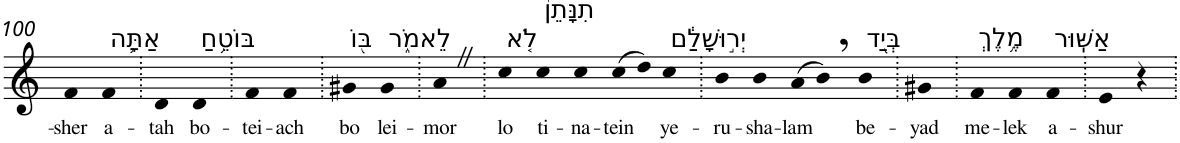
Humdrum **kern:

**kern	**text
*part1	*part1
*staff1	*staff1
*I"Piano	*
*I'Pno	*
!!LO:PB:g=z
*clefG2	*
*k[]	*
=100	=100
!	!LO:LY:b
4f	-sher
!LO:TX:a:t=אַתָּ֛ה	!
!	!LO:LY:b
4f	a-
=101.	=101.
!	!LO:LY:b
4d	-tah
!LO:TX:a:t=בּוֹטֵ֥חַ	!
!	!LO:LY:b
4d	bo-
=102.	=102.
!	!LO:LY:b
4f	-tei-
!	!LO:LY:b
4f	-ach
=103.	=103.
!LO:TX:a:t=בּ֖וֹ	!
!	!LO:LY:b
4g#X	bo
!LO:TX:a:t=לֵאמֹ֑ר	!
!	!LO:LY:b
4g#	lei-
=104.	=104.
!	!LO:LY:b
4aZ	-mor
=105.	=105.
!LO:TX:a:t=לֹ֤א	!
!	!LO:LY:b
4cc	lo
!LO:TX:a:t=תִנָּתֵן֙	!
!	!LO:LY:b
4cc	ti-
!	!LO:LY:b
4cc	-na-
!	!LO:LY:b
(8cc	-tein
8dd)	.
!LO:TX:a:t=יְר֣וּשָׁלִַ֔ם	!
!	!LO:LY:b
4cc	ye-
=106.	=106.
!	!LO:LY:b
4b	-ru-
!	!LO:LY:b
4b	-sha-
!	!LO:LY:b
(8a	-lam
8b,)	.
!LO:TX:a:t=בְּיַ֖ד	!
!	!LO:LY:b
4b	be-
=107.	=107.
!	!LO:LY:b
4g#X	-yad
=108.	=108.
!LO:TX:a:t=מֶ֥לֶךְ	!
!	!LO:LY:b
4f	me-
!	!LO:LY:b
4f	-lek
!LO:TX:a:t=אַשּֽׁוּר	!
!	!LO:LY:b
4f	a-
=109.	=109.
!	!LO:LY:b
4e	-shur
4r	.
=.	=.
*-	*-
